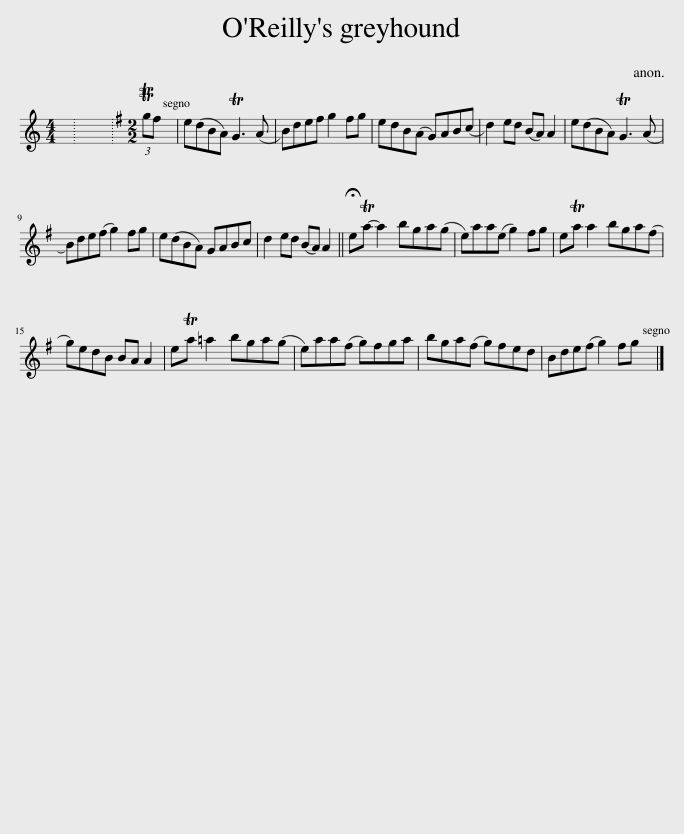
X:1
L:1/8
M:4/4
I:linebreak $
K:C
V:1 treble
V:1
 x8 | x8 |[K:G][M:2/2] (3:2:2Tgf x/24 | e(dBA) TG3 (A | B)def g2 fg | %5
 edB(A G)AB(c | d2) ed (BA) A2 | e(dBA) TG3 (A |$ B)de(f g2) fg | e(dBA) GABc | %10
 d2 ed (BA) A2 || !fermata!eTa- a2 bga(g | e)aa(e g2) fg | eTa a2 bga(f |$ g)edB BA A2 | %15
 eTa =a2 bga(g | e)aa(f g)fga | bga(f g)fed | Bde(f g2) fg |] %19
